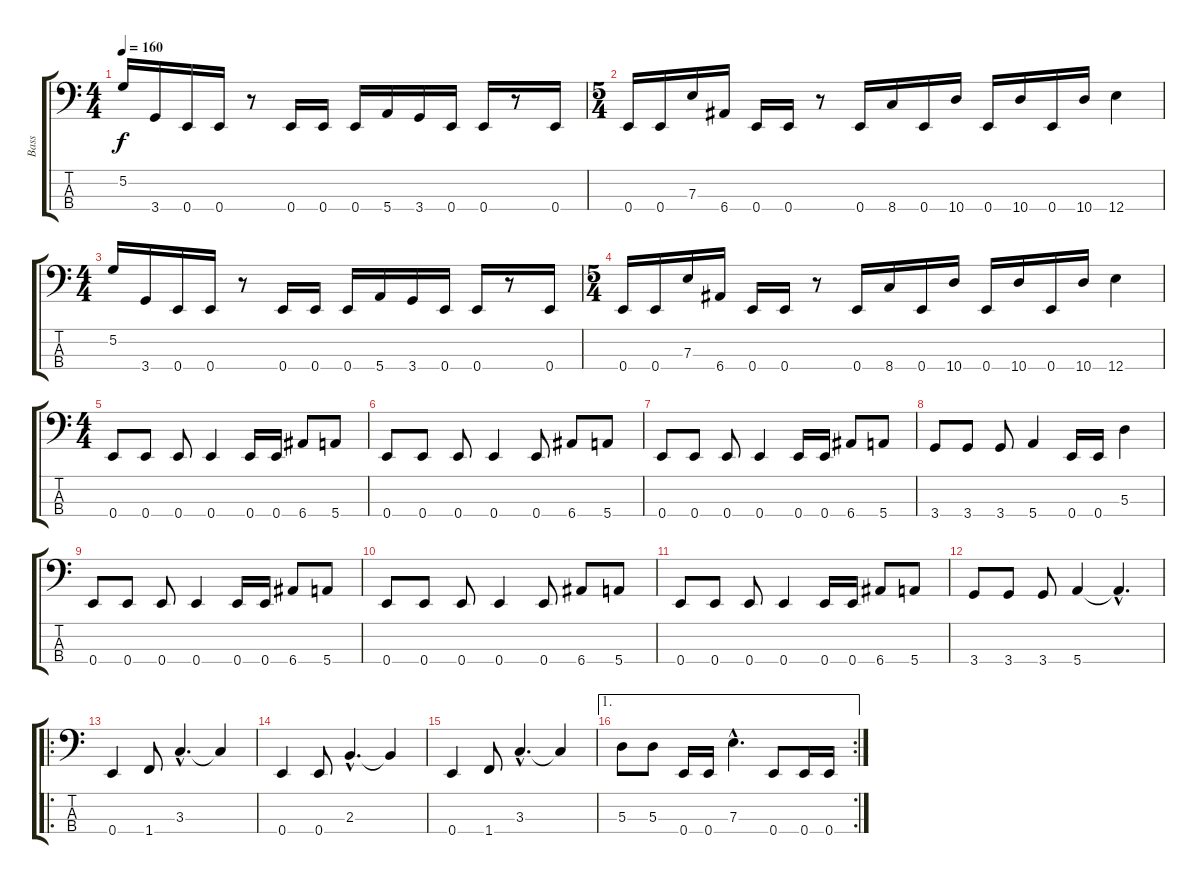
\track ("Bass" "Bass") {instrument electricbassfinger}
\staff {score tabs}
\tuning (G2 D2 A1 E1) {hide}
\ts (4 4)
\tempo 160
\clef f4
\ks c
5.2.16{dy f} 3.4.16 0.4.16 0.4.16 r.8 0.4.16 0.4.16 0.4.16 5.4.16 3.4.16 0.4.16 0.4.16 r.8 0.4.16 |
\ts (5 4)
0.4.16 0.4.16 7.3.16 6.4.16 0.4.16 0.4.16 r.8 0.4.16 8.4.16 0.4.16 10.4.16 0.4.16 10.4.16 0.4.16 10.4.16 12.4.4 |
\ts (4 4)
5.2.16 3.4.16 0.4.16 0.4.16 r.8 0.4.16 0.4.16 0.4.16 5.4.16 3.4.16 0.4.16 0.4.16 r.8 0.4.16 |
\ts (5 4)
0.4.16 0.4.16 7.3.16 6.4.16 0.4.16 0.4.16 r.8 0.4.16 8.4.16 0.4.16 10.4.16 0.4.16 10.4.16 0.4.16 10.4.16 12.4.4 |
\ts (4 4)
0.4.8 0.4.8 0.4.8 0.4.4 0.4.16 0.4.16 6.4.8 5.4.8 |
0.4.8 0.4.8 0.4.8 0.4.4 0.4.8 6.4.8 5.4.8 |
0.4.8 0.4.8 0.4.8 0.4.4 0.4.16 0.4.16 6.4.8 5.4.8 |
3.4.8 3.4.8 3.4.8 5.4.4 0.4.16 0.4.16 5.3.4 |
0.4.8 0.4.8 0.4.8 0.4.4 0.4.16 0.4.16 6.4.8 5.4.8 |
0.4.8 0.4.8 0.4.8 0.4.4 0.4.8 6.4.8 5.4.8 |
0.4.8 0.4.8 0.4.8 0.4.4 0.4.16 0.4.16 6.4.8 5.4.8 |
3.4.8 3.4.8 3.4.8 5.4.4 5.4{hac t}.4{d} |
\ro
0.4.4 1.4.8 3.3{hac}.4{d} 3.3{t}.4 |
0.4.4 0.4.8 2.3{hac}.4{d} 2.3{t}.4 |
0.4.4 1.4.8 3.3{hac}.4{d} 3.3{t}.4 |
\ae 1
\rc 2
5.3.8 5.3.8 0.4.16 0.4.16 7.3{hac}.4{d} 0.4.8 0.4.16 0.4.16
